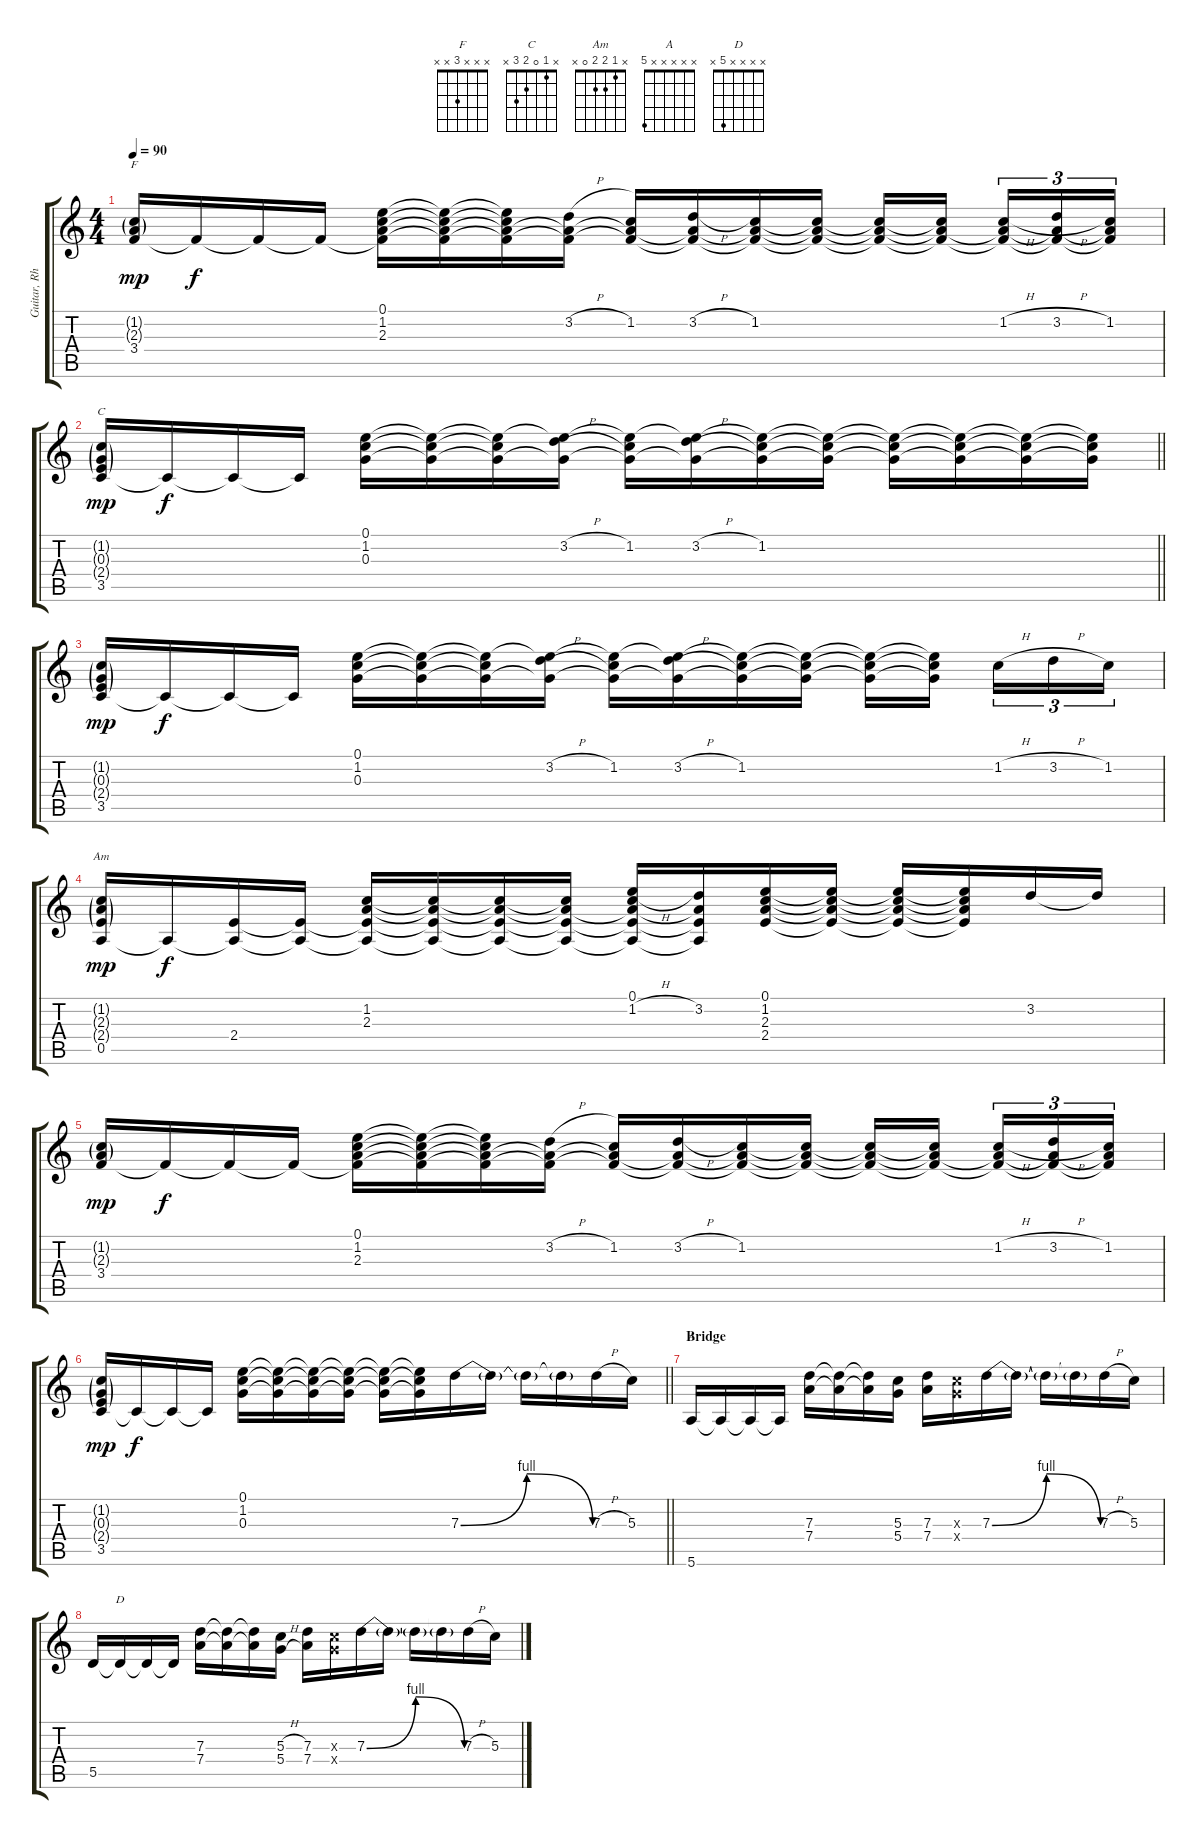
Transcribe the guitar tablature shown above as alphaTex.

\track ("Guitar, Rhythm (Bono)" "Guitar, Rh") {instrument electricguitarjazz}
\staff {score tabs}
\tuning (E4 B3 G3 D3 A2 E2) {hide}
\chord ("F" x x x 3 x x)
\chord ("C" x 1 0 2 3 x)
\chord ("Am" x 1 2 2 0 x)
\chord ("A" x x x x x 5)
\chord ("D" x x x x 5 x)
\ts (4 4)
\tempo 90
\clef g2
\ks c
(1.2{g} 2.3{g} 3.4).16{ch "F" dy mp} 3.4{t}.16{dy f} 3.4{t}.16 3.4{t}.16 (0.1 1.2 2.3 3.4{t}).16 (0.1{t} 1.2{t} 2.3{t} 3.4{t}).16 (0.1{t} 1.2{t} 2.3{t} 3.4{t}).16 (3.2{h} 2.3{t} 3.4{t}).16 (1.2 2.3{t} 3.4{t}).16 (3.2{h} 2.3{t} 3.4{t}).16 (1.2 2.3{t} 3.4{t}).16 (1.2{t} 2.3{t} 3.4{t}).16 (1.2{t} 2.3{t} 3.4{t}).16 (1.2{t} 2.3{t} 3.4{t}).16{beam splitsecondary} (1.2{h} 2.3{t} 3.4{t}).16{tu (3 2)} (3.2{h} 2.3{t} 3.4{t}).16{tu (3 2)} (1.2 2.3{t} 3.4{t}).16{tu (3 2)} |
\barLineRight lightlight
(1.2{g} 0.3{g} 2.4{g} 3.5).16{ch "C" dy mp} 3.5{t}.16{dy f} 3.5{t}.16 3.5{t}.16 (0.1 1.2 0.3).16 (0.1{t} 1.2{t} 0.3{t}).16 (0.1{t} 1.2{t} 0.3{t}).16 (0.1{t} 3.2{h} 0.3{t}).16 (0.1{t} 1.2 0.3{t}).16 (0.1{t} 3.2{h} 0.3{t}).16 (0.1{t} 1.2 0.3{t}).16 (0.1{t} 1.2{t} 0.3{t}).16 (0.1{t} 1.2{t} 0.3{t}).16 (0.1{t} 1.2{t} 0.3{t}).16 (0.1{t} 1.2{t} 0.3{t}).16 (0.1{t} 1.2{t} 0.3{t}).16 |
(1.2{g} 0.3{g} 2.4{g} 3.5).16{dy mp} 3.5{t}.16{dy f} 3.5{t}.16 3.5{t}.16 (0.1 1.2 0.3).16 (0.1{t} 1.2{t} 0.3{t}).16 (0.1{t} 1.2{t} 0.3{t}).16 (0.1{t} 3.2{h} 0.3{t}).16 (0.1{t} 1.2 0.3{t}).16 (0.1{t} 3.2{h} 0.3{t}).16 (0.1{t} 1.2 0.3{t}).16 (0.1{t} 1.2{t} 0.3{t}).16 (0.1{t} 1.2{t} 0.3{t}).16 (0.1{t} 1.2{t} 0.3{t}).16{beam splitsecondary} 1.2{h}.16{tu (3 2)} 3.2{h}.16{tu (3 2)} 1.2.16{tu (3 2)} |
(1.2{g} 2.3{g} 2.4{g} 0.5).16{ch "Am" dy mp} 0.5{t}.16{dy f} (2.4 0.5{t}).16 (2.4{t} 0.5{t}).16 (1.2 2.3 2.4{t} 0.5{t}).16 (1.2{t} 2.3{t} 2.4{t} 0.5{t}).16 (1.2{t} 2.3{t} 2.4{t} 0.5{t}).16 (1.2{t} 2.3{t} 2.4{t} 0.5{t}).16 (0.1 1.2{h} 2.3{t} 2.4{t} 0.5{t}).16 (3.2 2.3{t} 2.4{t} 0.5{t}).16 (0.1 1.2 2.3 2.4).16 (0.1{t} 1.2{t} 2.3{t} 2.4{t}).16 (0.1{t} 1.2{t} 2.3{t} 2.4{t}).16 (0.1{t} 1.2{t} 2.3{t} 2.4{t}).16 3.2.16 3.2{t}.16 |
(1.2{g} 2.3{g} 3.4).16{dy mp} 3.4{t}.16{dy f} 3.4{t}.16 3.4{t}.16 (0.1 1.2 2.3 3.4{t}).16 (0.1{t} 1.2{t} 2.3{t} 3.4{t}).16 (0.1{t} 1.2{t} 2.3{t} 3.4{t}).16 (3.2{h} 2.3{t} 3.4{t}).16 (1.2 2.3{t} 3.4{t}).16 (3.2{h} 2.3{t} 3.4{t}).16 (1.2 2.3{t} 3.4{t}).16 (1.2{t} 2.3{t} 3.4{t}).16 (1.2{t} 2.3{t} 3.4{t}).16 (1.2{t} 2.3{t} 3.4{t}).16{beam splitsecondary} (1.2{h} 2.3{t} 3.4{t}).16{tu (3 2)} (3.2{h} 2.3{t} 3.4{t}).16{tu (3 2)} (1.2 2.3{t} 3.4{t}).16{tu (3 2)} |
\barLineRight lightlight
(1.2{g} 0.3{g} 2.4{g} 3.5).16{dy mp} 3.5{t}.16{dy f} 3.5{t}.16 3.5{t}.16 (0.1 1.2 0.3).16 (0.1{t} 1.2{t} 0.3{t}).16 (0.1{t} 1.2{t} 0.3{t}).16 (0.1{t} 1.2{t} 0.3{t}).16 (0.1{t} 1.2{t} 0.3{t}).16 (0.1{t} 1.2{t} 0.3{t}).16 7.3{be (bendrelease 0 0 15 4 50 4 60 0)}.16 7.3{t}.16 7.3{t}.16 7.3{t}.16 7.3{h}.16 5.3.16 |
\section ("" "Bridge")
5.6.16{ch "A"} 5.6{t}.16 5.6{t}.16 5.6{t}.16 (7.3 7.4).16 (7.3{t} 7.4{t}).16 (7.3{t} 7.4{t}).16 (5.3 5.4).16 (7.3 7.4).16 (5.3{x} 5.4{x}).16 7.3{be (bendrelease 0 0 15 4 50 4 60 0)}.16 7.3{t}.16 7.3{t}.16 7.3{t}.16 7.3{h}.16 5.3.16 |
5.5.16 5.5{t}.16{ch "D"} 5.5{t}.16 5.5{t}.16 (7.3 7.4).16 (7.3{t} 7.4{t}).16 (7.3{t} 7.4{t}).16 (5.3{h} 5.4{h}).16 (7.3 7.4).16 (5.3{x} 5.4{x}).16 7.3{be (bendrelease 0 0 15 4 50 4 60 0)}.16 7.3{t}.16 7.3{t}.16 7.3{t}.16 7.3{h}.16 5.3.16
